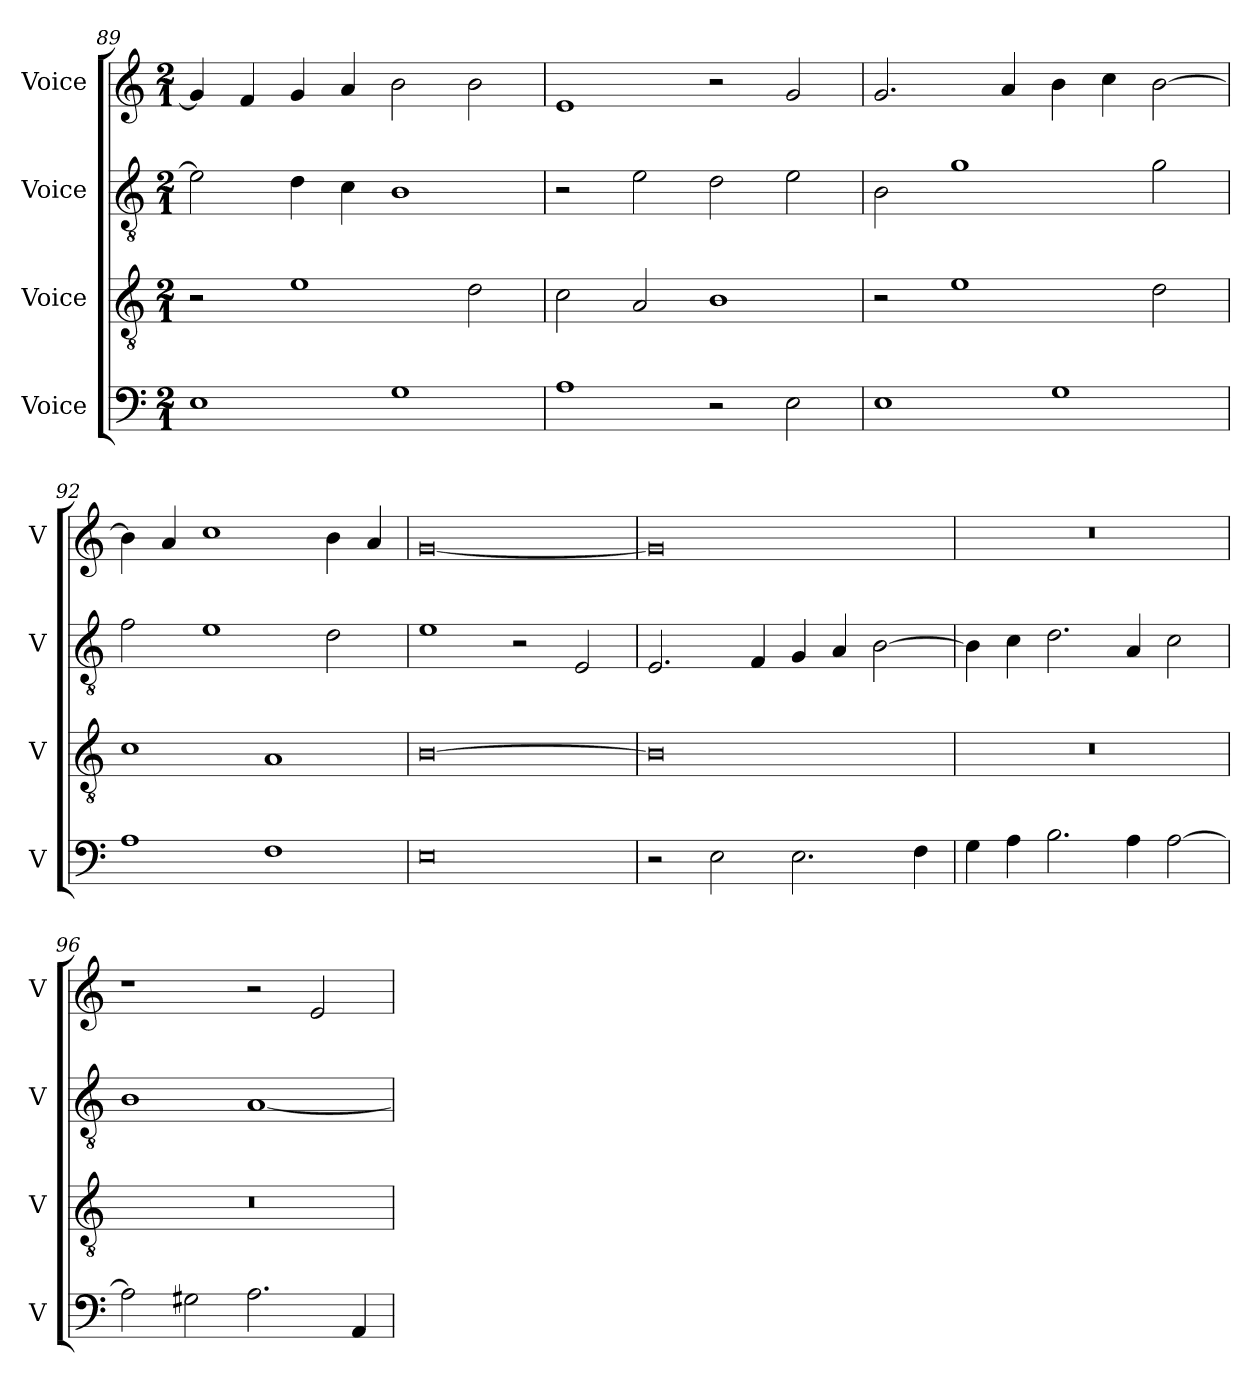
**kern	**kern	**kern	**kern
*part4	*part3	*part2	*part1
*staff4	*staff3	*staff2	*staff1
*I"Voice	*I"Voice	*I"Voice	*I"Voice
*I'V	*I'V	*I'V	*I'V
*clefF4	*clefGv2	*clefGv2	*clefG2
*k[]	*k[]	*k[]	*k[]
*M2/1	*M2/1	*M2/1	*M2/1
=89	=89	=89	=89
1E	2r	2e\]	4g/]
.	.	.	4f/
.	1e	4d\	4g/
.	.	4c\	4a/
1G	.	1B	2b\
.	2d\	.	2b\
=90	=90	=90	=90
1A	2c\	2r	1e
.	2A/	2e\	.
2r	1B	2d\	2r
2E\	.	2e\	2g/
!!LO:PB:g=z
=91	=91	=91	=91
1E	2r	2B\	2.g/
.	1e	1g	.
.	.	.	4a/
1G	.	.	4b\
.	.	.	4cc\
.	2d\	2g\	[2b\
=92	=92	=92	=92
1A	1c	2f\	4b\]
.	.	.	4a/
.	.	1e	1cc
1F	1A	.	.
.	.	2d\	4b\
.	.	.	4a/
=93	=93	=93	=93
0E	[0B	1e	[0g
.	.	2r	.
.	.	2E/	.
=94	=94	=94	=94
2r	0B]	2.E/	0g]
2E\	.	.	.
.	.	4F/	.
2.E\	.	4G/	.
.	.	4A/	.
.	.	[2B\	.
4F\	.	.	.
!!LO:LB:g=z
=95	=95	=95	=95
4G\	0r	4B\]	0r
4A\	.	4c\	.
2.B\	.	2.d\	.
4A\	.	4A/	.
[2A\	.	2c\	.
=96	=96	=96	=96
2A\]	0r	1B	1r
2G#X\	.	.	.
2.A\	.	[1A	2r
.	.	.	2e/
4AA/	.	.	.
=	=	=	=
*-	*-	*-	*-
